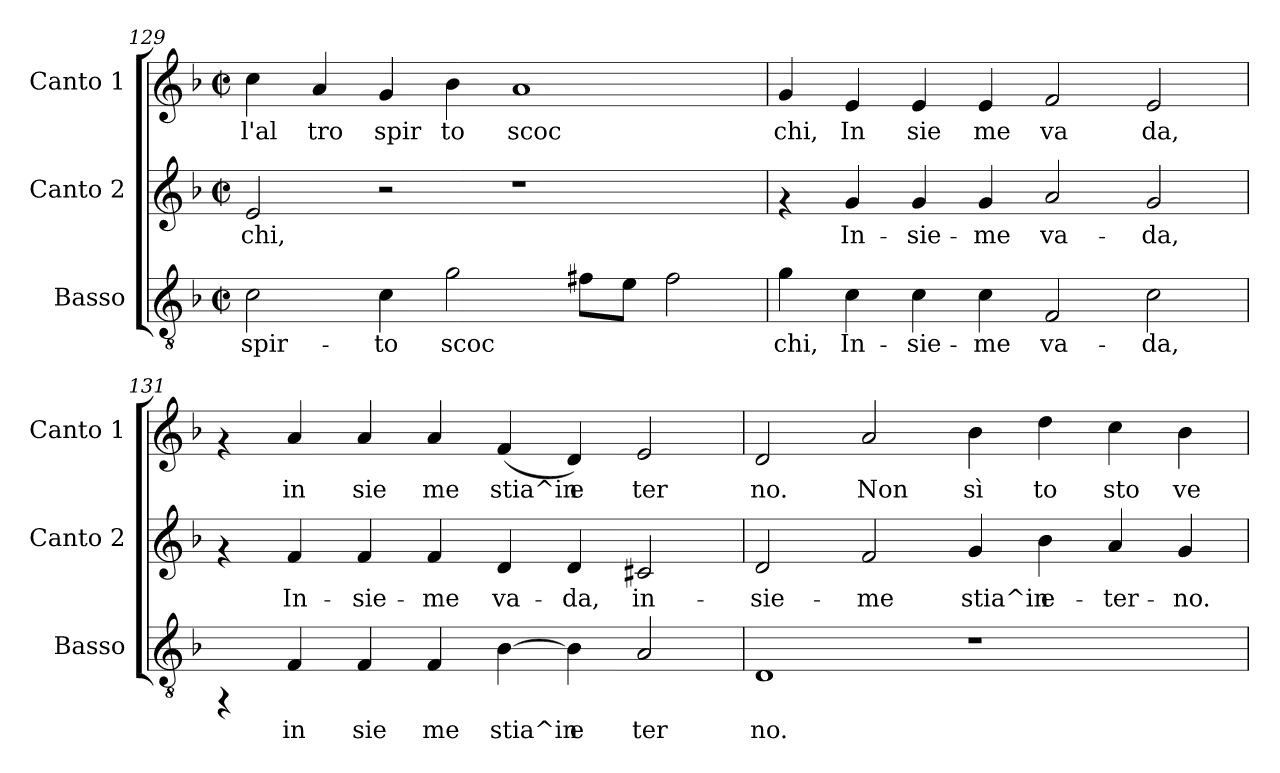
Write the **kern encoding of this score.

**kern	**text	**kern	**text	**kern	**text
*part3	*part3	*part2	*part2	*part1	*part1
*staff3	*staff3	*staff2	*staff2	*staff1	*staff1
*I"Basso	*	*I"Canto 2	*	*I"Canto 1	*
*I'Basso	*	*I'Canto 2	*	*I'Canto 1	*
*clefGv2	*	*clefG2	*	*clefG2	*
*k[b-]	*	*k[b-]	*	*k[b-]	*
*F:	*	*F:	*	*F:	*
*M2/2	*	*M2/2	*	*M2/2	*
*met(c|)	*	*met(c|)	*	*met(c|)	*
=129	=129	=129	=129	=129	=129
!	!LO:LY:b:cj	!	!LO:LY:b:cj	!	!LO:LY:b:cj
2c\	spir-	2e/	-chi,	4cc\	l'al
!	!	!	!	!	!LO:LY:b:cj
.	.	.	.	4a/	tro
!	!LO:LY:b:cj	!	!	!	!LO:LY:b:cj
4c\	-to	2r	.	4g/	spir
!	!LO:LY:b:cj	!	!	!	!LO:LY:b:cj
2g\	scoc-	.	.	4b-\	to
!	!	!	!	!	!LO:LY:b:cj
.	.	1r	.	1a	scoc
!	!LO:LY:b:cj	!	!	!	!
8f#\L	--	.	.	.	.
!	!LO:LY:b:cj	!	!	!	!
8e\J	--	.	.	.	.
!	!LO:LY:b:cj	!	!	!	!
2f#\	--	.	.	.	.
=130	=130	=130	=130	=130	=130
!	!LO:LY:b:cj	!	!	!	!LO:LY:b:cj
4g\	-chi,	4rf	.	4g/	chi,
!	!LO:LY:b:cj	!	!LO:LY:b:cj	!	!LO:LY:b:cj
4c\	In-	4g/	In-	4e/	In
!	!LO:LY:b:cj	!	!LO:LY:b:cj	!	!LO:LY:b:cj
4c\	-sie-	4g/	-sie-	4e/	sie
!	!LO:LY:b:cj	!	!LO:LY:b:cj	!	!LO:LY:b:cj
4c\	-me	4g/	-me	4e/	me
!	!LO:LY:b:cj	!	!LO:LY:b:cj	!	!LO:LY:b:cj
2F/	va-	2a/	va-	2f/	va
!	!LO:LY:b:cj	!	!LO:LY:b:cj	!	!LO:LY:b:cj
2c\	-da,	2g/	-da,	2e/	da,
!!LO:LB:g=z
=131	=131	=131	=131	=131	=131
4rFF	.	4rf	.	4rf	.
!	!LO:LY:b:cj	!	!LO:LY:b:cj	!	!LO:LY:b:cj
4F/	in	4f/	In-	4a/	in
!	!LO:LY:b:cj	!	!LO:LY:b:cj	!	!LO:LY:b:cj
4F/	sie	4f/	-sie-	4a/	sie
!	!LO:LY:b:cj	!	!LO:LY:b:cj	!	!LO:LY:b:cj
4F/	me	4f/	-me	4a/	me
!	!LO:LY:b:cj	!	!LO:LY:b:cj	!	!LO:LY:b:cj
[<4B-\	stia^in	4d/	va-	(<4f/	stia^in
!	!LO:LY:b:cj	!	!LO:LY:b:cj	!	!LO:LY:b:cj
4B-\]	e	4d/	-da,	4d/)	e
!	!LO:LY:b:cj	!	!LO:LY:b:cj	!	!LO:LY:b:cj
2A/	ter	2c#X/	in-	2e/	ter
=132	=132	=132	=132	=132	=132
!	!LO:LY:b:cj	!	!LO:LY:b:cj	!	!LO:LY:b:cj
1D	no.	2d/	-sie-	2d/	no.
!	!	!	!LO:LY:b:cj	!	!LO:LY:b:cj
.	.	2f/	-me	2a/	Non
!	!	!	!LO:LY:b:cj	!	!LO:LY:b:cj
1r	.	4g/	stia^in	4b-\	sì
!	!	!	!LO:LY:b:cj	!	!LO:LY:b:cj
.	.	4b-\	e-	4dd\	to
!	!	!	!LO:LY:b:cj	!	!LO:LY:b:cj
.	.	4a/	-ter-	4cc\	sto
!	!	!	!LO:LY:b:cj	!	!LO:LY:b:cj
.	.	4g/	-no.	4b-\	ve
=	=	=	=	=	=
*-	*-	*-	*-	*-	*-
